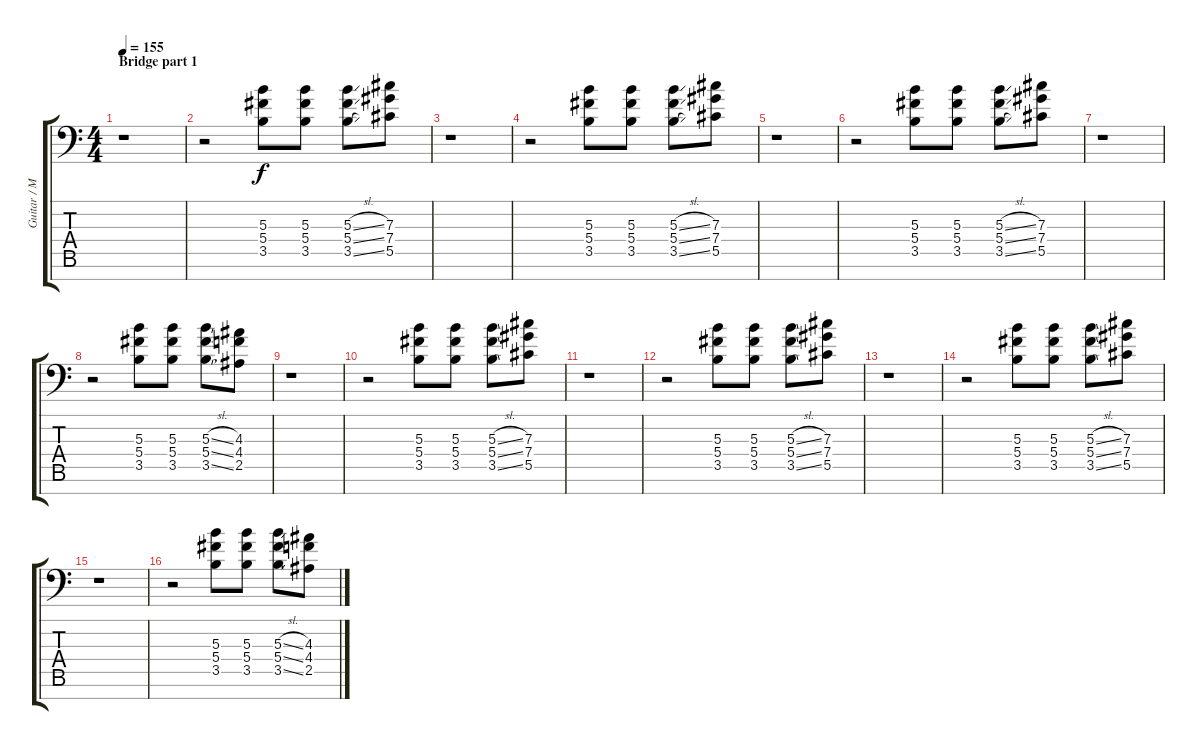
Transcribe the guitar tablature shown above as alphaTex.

\track ("Guitar / Munky" "Guitar / M") {instrument electricguitarmuted}
\staff {score tabs}
\tuning (Eb4 Bb3 Gb3 Db3 Ab2 Eb2 Bb1) {hide}
\ts (4 4)
\section ("" "Bridge part 1")
\tempo 155
\clef f4
\ks c
r.1{dy f} |
r.2 (5.3 5.4 3.5).8 (5.3 5.4 3.5).8 (5.3{sl} 5.4{sl} 3.5{sl}).8 (7.3 7.4 5.5).8 |
r.1 |
r.2 (5.3 5.4 3.5).8 (5.3 5.4 3.5).8 (5.3{sl} 5.4{sl} 3.5{sl}).8 (7.3 7.4 5.5).8 |
r.1 |
r.2 (5.3 5.4 3.5).8 (5.3 5.4 3.5).8 (5.3{sl} 5.4{sl} 3.5{sl}).8 (7.3 7.4 5.5).8 |
r.1 |
r.2 (5.3 5.4 3.5).8 (5.3 5.4 3.5).8 (5.3{sl} 5.4{sl} 3.5{sl}).8 (4.3 4.4 2.5).8 |
r.1 |
r.2 (5.3 5.4 3.5).8 (5.3 5.4 3.5).8 (5.3{sl} 5.4{sl} 3.5{sl}).8 (7.3 7.4 5.5).8 |
r.1 |
r.2 (5.3 5.4 3.5).8 (5.3 5.4 3.5).8 (5.3{sl} 5.4{sl} 3.5{sl}).8 (7.3 7.4 5.5).8 |
r.1 |
r.2 (5.3 5.4 3.5).8 (5.3 5.4 3.5).8 (5.3{sl} 5.4{sl} 3.5{sl}).8 (7.3 7.4 5.5).8 |
r.1 |
r.2 (5.3 5.4 3.5).8 (5.3 5.4 3.5).8 (5.3{sl} 5.4{sl} 3.5{sl}).8 (4.3 4.4 2.5).8
